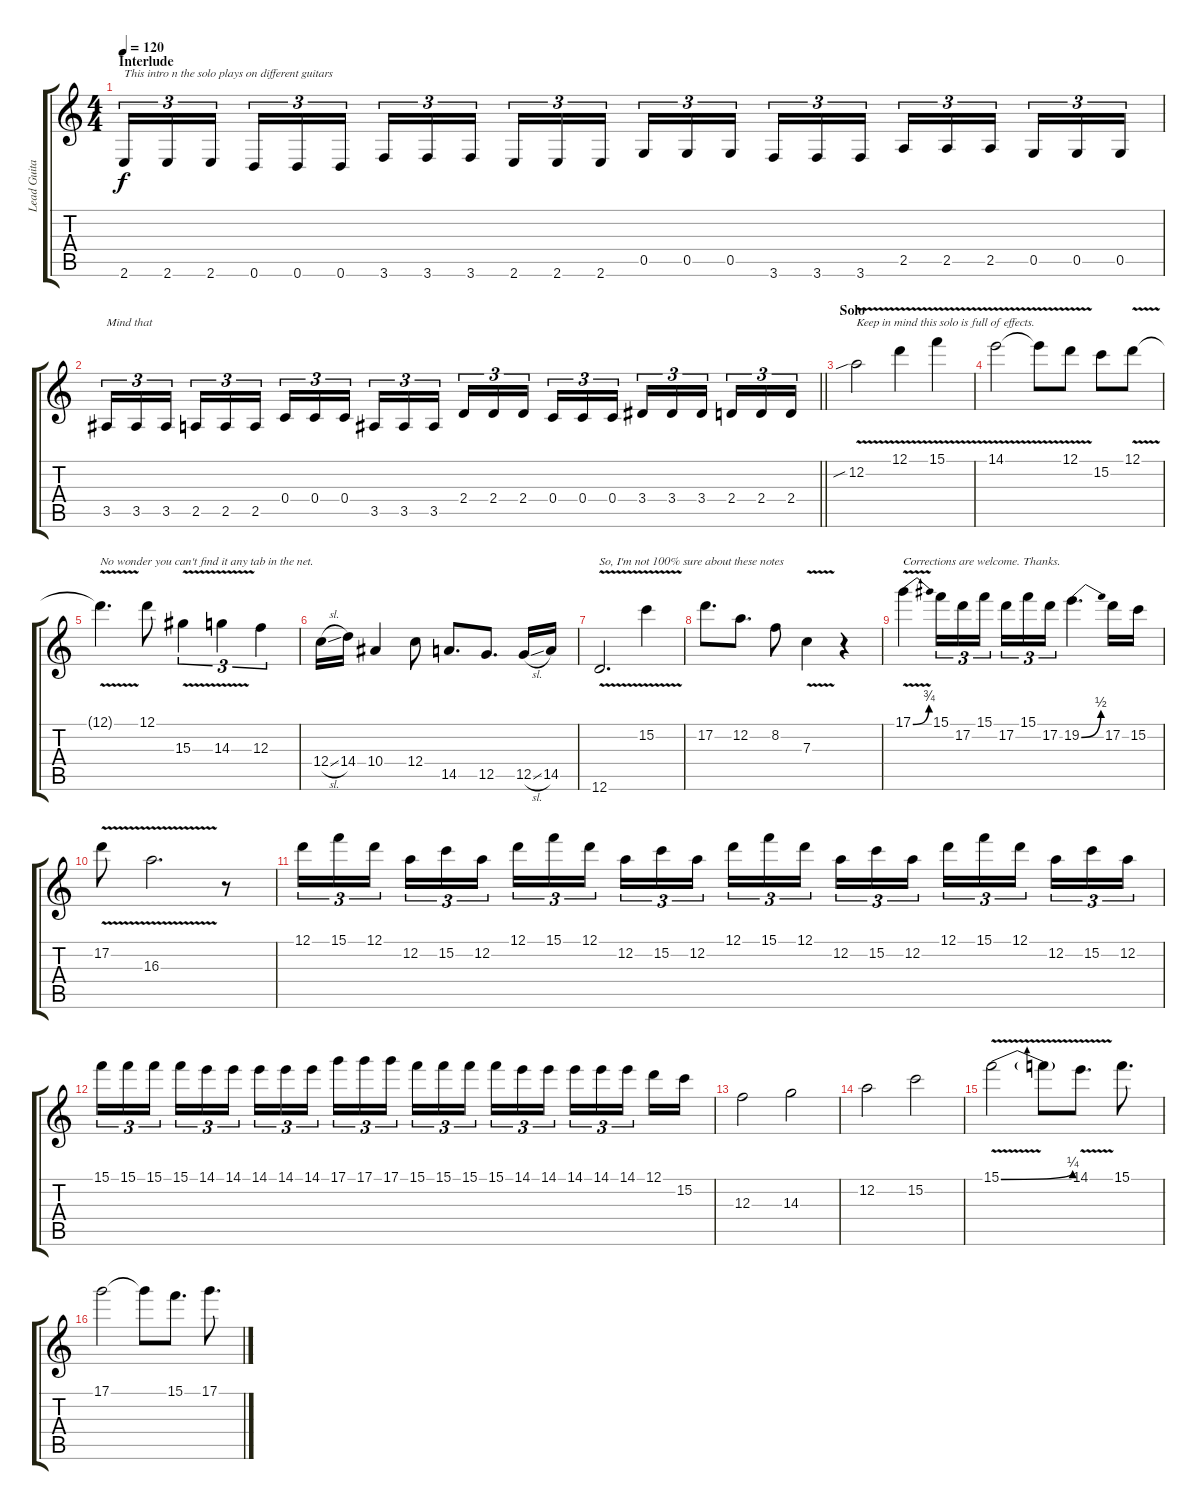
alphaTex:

\track ("Lead Guitar" "Lead Guita") {instrument distortionguitar}
\staff {score tabs}
\tuning (D4 A3 F3 C3 G2 D2) {hide}
\ts (4 4)
\section ("" "Interlude")
\tempo 120
\clef g2
\ks c
2.6.16{tu (3 2) txt "This intro n the solo plays on different guitars" dy f} 2.6.16{tu (3 2)} 2.6.16{tu (3 2) beam splitsecondary} 0.6.16{tu (3 2)} 0.6.16{tu (3 2)} 0.6.16{tu (3 2)} 3.6.16{tu (3 2)} 3.6.16{tu (3 2)} 3.6.16{tu (3 2) beam splitsecondary} 2.6.16{tu (3 2)} 2.6.16{tu (3 2)} 2.6.16{tu (3 2)} 0.5.16{tu (3 2)} 0.5.16{tu (3 2)} 0.5.16{tu (3 2) beam splitsecondary} 3.6.16{tu (3 2)} 3.6.16{tu (3 2)} 3.6.16{tu (3 2)} 2.5.16{tu (3 2)} 2.5.16{tu (3 2)} 2.5.16{tu (3 2) beam splitsecondary} 0.5.16{tu (3 2)} 0.5.16{tu (3 2)} 0.5.16{tu (3 2)} |
\barLineRight lightlight
3.5.16{tu (3 2) txt "Mind that"} 3.5.16{tu (3 2)} 3.5.16{tu (3 2) beam splitsecondary} 2.5.16{tu (3 2)} 2.5.16{tu (3 2)} 2.5.16{tu (3 2)} 0.4.16{tu (3 2)} 0.4.16{tu (3 2)} 0.4.16{tu (3 2) beam splitsecondary} 3.5.16{tu (3 2)} 3.5.16{tu (3 2)} 3.5.16{tu (3 2)} 2.4.16{tu (3 2)} 2.4.16{tu (3 2)} 2.4.16{tu (3 2) beam splitsecondary} 0.4.16{tu (3 2)} 0.4.16{tu (3 2)} 0.4.16{tu (3 2)} 3.4.16{tu (3 2)} 3.4.16{tu (3 2)} 3.4.16{tu (3 2) beam splitsecondary} 2.4.16{tu (3 2)} 2.4.16{tu (3 2)} 2.4.16{tu (3 2)} |
\section ("" "Solo")
12.2{v sib}.2{txt "Keep in mind this solo is full of effects."} 12.1{v}.4 15.1{v}.4 |
14.1{v}.2 14.1{t}.8 12.1{v}.8 15.2.8 12.1{v}.8 |
12.1{t}.4{d txt "No wonder you can't find it any tab in the net."} 12.1.8 15.3{v}.4{tu (3 2)} 14.3{v}.4{tu (3 2)} 12.3.4{tu (3 2)} |
12.4{sl}.16 14.4.16 10.4.4 12.4.8 14.5.8{d} 12.5.8{d} 12.5{sl}.16 14.5.16 |
12.6{v}.2{d txt "So, I'm not 100% sure about these notes"} 15.2{v}.4 |
17.2.8{d} 12.2.8{d} 8.2.8 7.3{v}.4 r.4 |
17.1{be (bend 0 0 60 3) v}.4{txt "Corrections are welcome. Thanks."} 15.1.16{tu (3 2)} 17.2.16{tu (3 2)} 15.1.16{tu (3 2) beam splitsecondary} 17.2.16{tu (3 2)} 15.1.16{tu (3 2)} 17.2.16{tu (3 2)} 19.2{be (bend 0 0 60 2)}.4{d} 17.2.16 15.2.16 |
17.2{v}.8 16.3{v}.2{d} r.8 |
12.1.16{tu (3 2)} 15.1.16{tu (3 2)} 12.1.16{tu (3 2) beam splitsecondary} 12.2.16{tu (3 2)} 15.2.16{tu (3 2)} 12.2.16{tu (3 2)} 12.1.16{tu (3 2)} 15.1.16{tu (3 2)} 12.1.16{tu (3 2) beam splitsecondary} 12.2.16{tu (3 2)} 15.2.16{tu (3 2)} 12.2.16{tu (3 2)} 12.1.16{tu (3 2)} 15.1.16{tu (3 2)} 12.1.16{tu (3 2) beam splitsecondary} 12.2.16{tu (3 2)} 15.2.16{tu (3 2)} 12.2.16{tu (3 2)} 12.1.16{tu (3 2)} 15.1.16{tu (3 2)} 12.1.16{tu (3 2) beam splitsecondary} 12.2.16{tu (3 2)} 15.2.16{tu (3 2)} 12.2.16{tu (3 2)} |
15.1.16{tu (3 2)} 15.1.16{tu (3 2)} 15.1.16{tu (3 2) beam splitsecondary} 15.1.16{tu (3 2)} 14.1.16{tu (3 2)} 14.1.16{tu (3 2)} 14.1.16{tu (3 2)} 14.1.16{tu (3 2)} 14.1.16{tu (3 2) beam splitsecondary} 17.1.16{tu (3 2)} 17.1.16{tu (3 2)} 17.1.16{tu (3 2)} 15.1.16{tu (3 2)} 15.1.16{tu (3 2)} 15.1.16{tu (3 2) beam splitsecondary} 15.1.16{tu (3 2)} 14.1.16{tu (3 2)} 14.1.16{tu (3 2)} 14.1.16{tu (3 2)} 14.1.16{tu (3 2)} 14.1.16{tu (3 2) beam splitsecondary} 12.1.16 15.2.16 |
12.3.2 14.3.2 |
12.2.2 15.2.2 |
15.1{be (bend 0 0 60 1) v}.2 15.1{t}.8 14.1{v}.8{d} 15.1.8{d} |
17.1.2 17.1{t}.8 15.1.8{d} 17.1.8{d}
